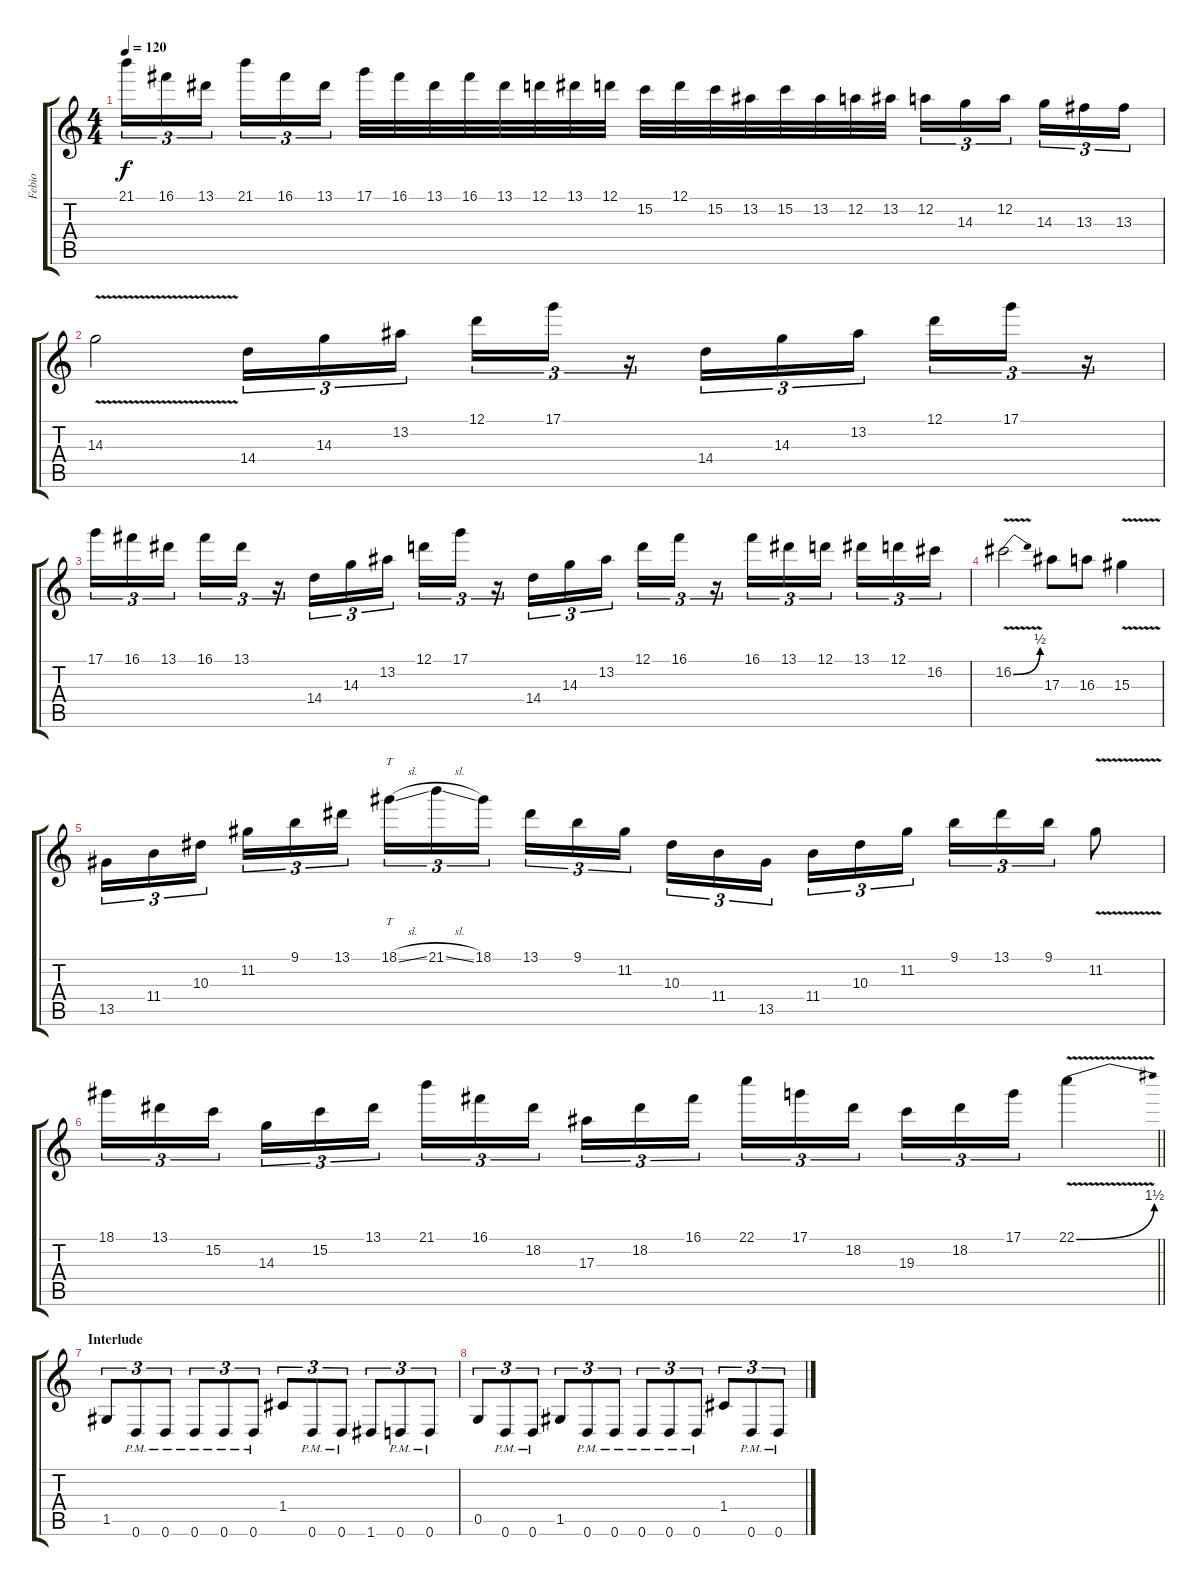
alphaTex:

\track ("Febio" "Febio") {instrument distortionguitar}
\staff {score tabs}
\tuning (D4 A3 F3 C3 G2 D2) {hide}
\ts (4 4)
\tempo 120
\clef g2
\ks c
21.1.16{tu (3 2) dy f} 16.1.16{tu (3 2)} 13.1.16{tu (3 2) beam splitsecondary} 21.1.16{tu (3 2)} 16.1.16{tu (3 2)} 13.1.16{tu (3 2)} 17.1.32 16.1.32 13.1.32 16.1.32 13.1.32 12.1.32 13.1.32 12.1.32 15.2.32 12.1.32 15.2.32 13.2.32 15.2.32 13.2.32 12.2.32 13.2.32 12.2.16{tu (3 2)} 14.3.16{tu (3 2)} 12.2.16{tu (3 2) beam splitsecondary} 14.3.16{tu (3 2)} 13.3.16{tu (3 2)} 13.3.16{tu (3 2)} |
14.3{v}.2 14.4.16{tu (3 2)} 14.3.16{tu (3 2)} 13.2.16{tu (3 2) beam splitsecondary} 12.1.16{tu (3 2)} 17.1.16{tu (3 2)} r.16{tu (3 2)} 14.4.16{tu (3 2)} 14.3.16{tu (3 2)} 13.2.16{tu (3 2) beam splitsecondary} 12.1.16{tu (3 2)} 17.1.16{tu (3 2)} r.16{tu (3 2)} |
17.1.16{tu (3 2)} 16.1.16{tu (3 2)} 13.1.16{tu (3 2) beam splitsecondary} 16.1.16{tu (3 2)} 13.1.16{tu (3 2)} r.16{tu (3 2)} 14.4.16{tu (3 2)} 14.3.16{tu (3 2)} 13.2.16{tu (3 2) beam splitsecondary} 12.1.16{tu (3 2)} 17.1.16{tu (3 2)} r.16{tu (3 2)} 14.4.16{tu (3 2)} 14.3.16{tu (3 2)} 13.2.16{tu (3 2) beam splitsecondary} 12.1.16{tu (3 2)} 16.1.16{tu (3 2)} r.16{tu (3 2)} 16.1.16{tu (3 2)} 13.1.16{tu (3 2)} 12.1.16{tu (3 2) beam splitsecondary} 13.1.16{tu (3 2)} 12.1.16{tu (3 2)} 16.2.16{tu (3 2)} |
16.2{be (bend 0 0 60 2) v}.2 17.3.8 16.3.8 15.3{v}.4 |
13.5.16{tu (3 2)} 11.4.16{tu (3 2)} 10.3.16{tu (3 2) beam splitsecondary} 11.2.16{tu (3 2)} 9.1.16{tu (3 2)} 13.1.16{tu (3 2)} 18.1{sl}.16{tt tu (3 2)} 21.1{sl}.16{tu (3 2)} 18.1.16{tu (3 2) beam splitsecondary} 13.1.16{tu (3 2)} 9.1.16{tu (3 2)} 11.2.16{tu (3 2)} 10.3.16{tu (3 2)} 11.4.16{tu (3 2)} 13.5.16{tu (3 2) beam splitsecondary} 11.4.16{tu (3 2)} 10.3.16{tu (3 2)} 11.2.16{tu (3 2)} 9.1.16{tu (3 2)} 13.1.16{tu (3 2)} 9.1.16{tu (3 2)} 11.2{v}.8 |
\barLineRight lightlight
18.1.16{tu (3 2)} 13.1.16{tu (3 2)} 15.2.16{tu (3 2) beam splitsecondary} 14.3.16{tu (3 2)} 15.2.16{tu (3 2)} 13.1.16{tu (3 2)} 21.1.16{tu (3 2)} 16.1.16{tu (3 2)} 18.2.16{tu (3 2) beam splitsecondary} 17.3.16{tu (3 2)} 18.2.16{tu (3 2)} 16.1.16{tu (3 2)} 22.1.16{tu (3 2)} 17.1.16{tu (3 2)} 18.2.16{tu (3 2) beam splitsecondary} 19.3.16{tu (3 2)} 18.2.16{tu (3 2)} 17.1.16{tu (3 2)} 22.1{be (bend 0 0 60 6) v}.4 |
\section ("" "Interlude")
1.5.8{tu (3 2)} 0.6{pm}.8{tu (3 2)} 0.6{pm}.8{tu (3 2)} 0.6{pm}.8{tu (3 2)} 0.6{pm}.8{tu (3 2)} 0.6{pm}.8{tu (3 2)} 1.4.8{tu (3 2)} 0.6{pm}.8{tu (3 2)} 0.6{pm}.8{tu (3 2)} 1.6.8{tu (3 2)} 0.6{pm}.8{tu (3 2)} 0.6{pm}.8{tu (3 2)} |
0.5.8{tu (3 2)} 0.6{pm}.8{tu (3 2)} 0.6{pm}.8{tu (3 2)} 1.5.8{tu (3 2)} 0.6{pm}.8{tu (3 2)} 0.6{pm}.8{tu (3 2)} 0.6{pm}.8{tu (3 2)} 0.6{pm}.8{tu (3 2)} 0.6{pm}.8{tu (3 2)} 1.4.8{tu (3 2)} 0.6{pm}.8{tu (3 2)} 0.6{pm}.8{tu (3 2)}
